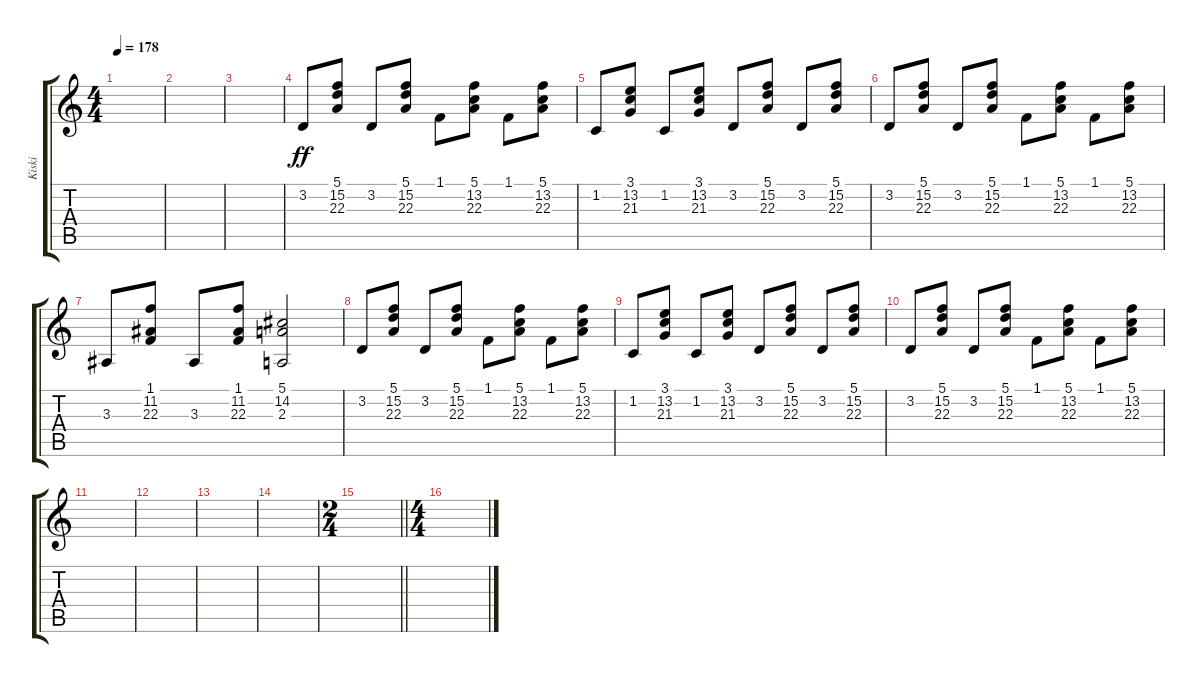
\track ("Kiski" "Kiski") {instrument accordion}
\staff {score tabs}
\tuning (E4 B3 G3 D3 A2 E2) {hide}
\ts (4 4)
\tempo 178
\clef g2
\ks c
|
|
|
3.2.8{dy ff instrument accordion} (5.1 15.2 22.3).8 3.2.8 (5.1 15.2 22.3).8 1.1.8 (5.1 13.2 22.3).8 1.1.8 (5.1 13.2 22.3).8 |
1.2.8 (3.1 13.2 21.3).8 1.2.8 (3.1 13.2 21.3).8 3.2.8 (5.1 15.2 22.3).8 3.2.8 (5.1 15.2 22.3).8 |
3.2.8 (5.1 15.2 22.3).8 3.2.8 (5.1 15.2 22.3).8 1.1.8 (5.1 13.2 22.3).8 1.1.8 (5.1 13.2 22.3).8 |
3.3.8 (1.1 11.2 22.3).8 3.3.8 (1.1 11.2 22.3).8 (5.1 14.2 2.3).2 |
3.2.8 (5.1 15.2 22.3).8 3.2.8 (5.1 15.2 22.3).8 1.1.8 (5.1 13.2 22.3).8 1.1.8 (5.1 13.2 22.3).8 |
1.2.8 (3.1 13.2 21.3).8 1.2.8 (3.1 13.2 21.3).8 3.2.8 (5.1 15.2 22.3).8 3.2.8 (5.1 15.2 22.3).8 |
3.2.8 (5.1 15.2 22.3).8 3.2.8 (5.1 15.2 22.3).8 1.1.8 (5.1 13.2 22.3).8 1.1.8 (5.1 13.2 22.3).8 |
|
|
|
|
\ts (2 4)
\barLineRight lightlight
|
\ts (4 4)
